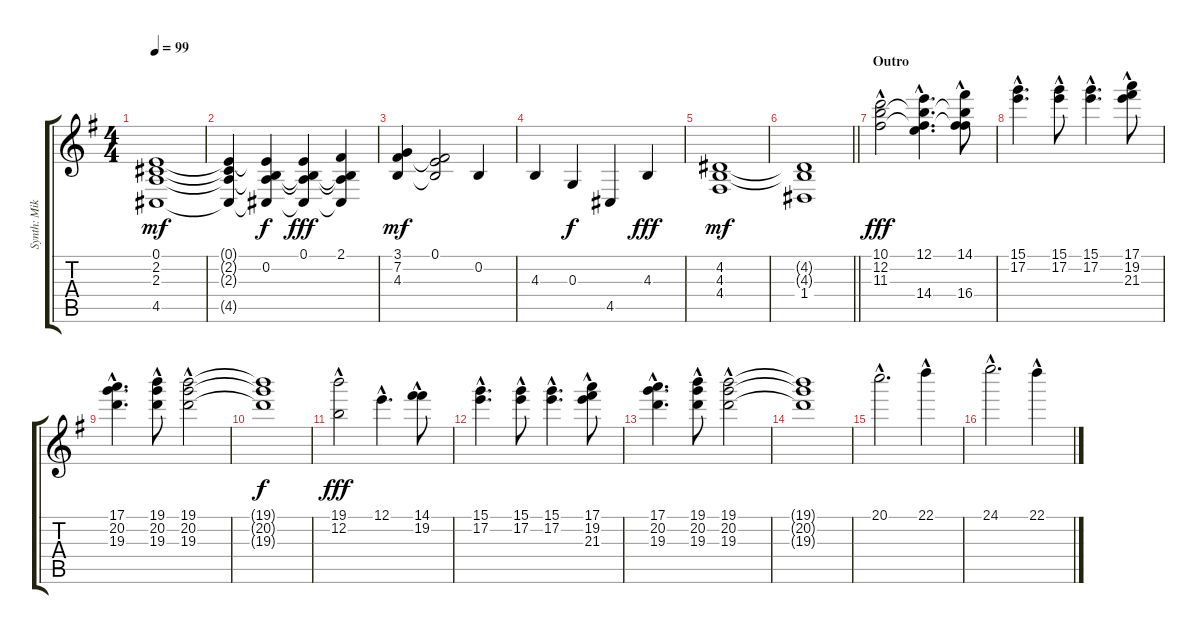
\track ("Synth: Mike" "Synth: Mik") {instrument stringensemble1}
\staff {score tabs}
\tuning (E4 B3 G3 D3 A2 E2) {hide}
\ts (4 4)
\tempo 99
\clef g2
\ks g
(0.1 2.2 2.3 4.5).1{dy mf} |
(0.1{t} 2.2{t} 2.3{t} 4.5{t}).4 (0.1{t} 0.2 2.3{t} 4.5{t}).4{dy f} (0.1 0.2{t} 2.3{t} 4.5{t}).4{dy fff} (2.1 0.2{t} 2.3{t} 4.5{t}).4 |
(3.1 7.2 4.3).4{dy mf} (0.1 7.2{t} 4.3{t}).2 0.2.4 |
4.3.4 0.3.4{dy f} 4.5.4 4.3.4{dy fff} |
(4.2 4.3 4.4).1{dy mf} |
\barLineRight lightlight
(4.2{t} 4.3{t} 1.4).1 |
\section ("" "Outro")
(10.1{hac} 12.2{hac} 11.3{hac}).2{ot 8vb dy fff} (12.1{hac} 12.2{t} 11.3{t} 14.4{hac}).4{d ot 8vb} (14.1{hac} 12.2{t} 11.3{t} 16.4{hac}).8{ot 8vb} |
(15.1{hac} 17.2{hac}).4{d ot 8vb} (15.1{hac} 17.2{hac}).8{ot 8vb} (15.1{hac} 17.2{hac}).4{d ot 8vb} (17.1{hac} 19.2{hac} 21.3{hac}).8{ot 8vb} |
(17.1{hac} 20.2{hac} 19.3{hac}).4{d ot 8vb} (19.1{hac} 20.2{hac} 19.3{hac}).8{ot 8vb} (19.1{hac} 20.2{hac} 19.3{hac}).2{ot 8vb} |
(19.1{t} 20.2{t} 19.3{t}).1{ot 8vb dy f} |
(19.1{hac} 12.2{hac}).2{ot 8vb dy fff} 12.1{hac}.4{d ot 8vb} (14.1{hac} 19.2{hac}).8{ot 8vb} |
(15.1{hac} 17.2{hac}).4{d ot 8vb} (15.1{hac} 17.2{hac}).8{ot 8vb} (15.1{hac} 17.2{hac}).4{d ot 8vb} (17.1{hac} 19.2{hac} 21.3{hac}).8{ot 8vb} |
(17.1{hac} 20.2{hac} 19.3{hac}).4{d ot 8vb} (19.1{hac} 20.2{hac} 19.3{hac}).8{ot 8vb} (19.1{hac} 20.2{hac} 19.3{hac}).2{ot 8vb} |
(19.1{t} 20.2{t} 19.3{t}).1{ot 8vb} |
20.1{hac}.2{d ot 8vb} 22.1{hac}.4{ot 8vb} |
24.1{hac}.2{d ot 8vb} 22.1{hac}.4{ot 8vb}
